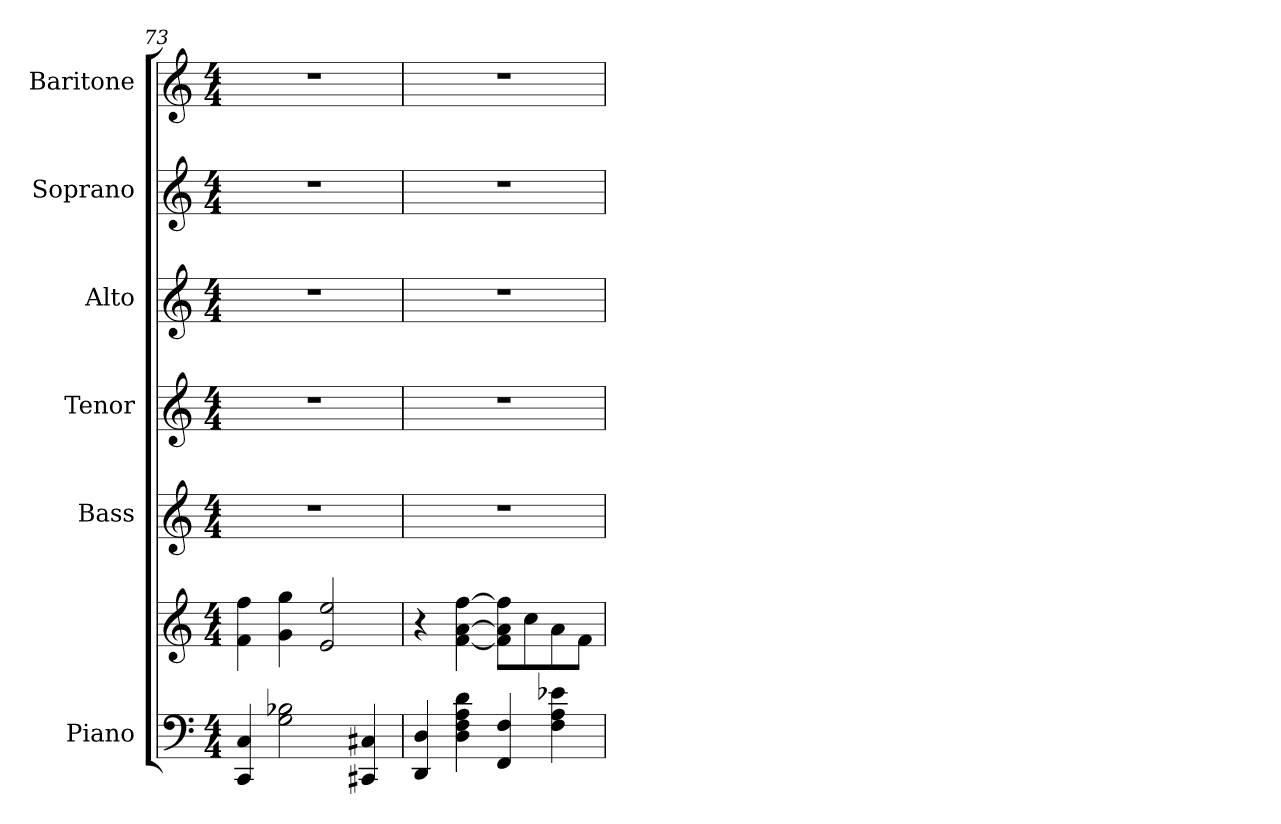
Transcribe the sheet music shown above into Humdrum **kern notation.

**kern	**kern	**kern	**kern	**kern	**kern	**kern
*part6	*part6	*part5	*part4	*part3	*part2	*part1
*staff7	*staff6	*staff5	*staff4	*staff3	*staff2	*staff1
*I"Piano	*	*I"Bass	*I"Tenor	*I"Alto	*I"Soprano	*I"Baritone
*	*	*I'B	*I'T	*I'A	*I'S	*
*clefF4	*clefG2	*clefG2	*clefG2	*clefG2	*clefG2	*clefG2
*k[]	*k[]	*k[]	*k[]	*k[]	*k[]	*k[]
*M4/4	*M4/4	*M4/4	*M4/4	*M4/4	*M4/4	*M4/4
=73	=73	=73	=73	=73	=73	=73
*	*^	*	*	*	*	*
4CC/ 4C/	4f\ 4ff\	2ryy	1r	1r	1r	1r	1r
2G\ 2B-X\	4g\ 4gg\	.	.	.	.	.	.
.	2e/ 2ee/	2ryy	.	.	.	.	.
4CC#X/ 4C#X/	.	.	.	.	.	.	.
=74	=74	=74	=74	=74	=74	=74	=74
4DD/ 4D/	4r	2ryy	1r	1r	1r	1r	1r
4D\ 4F\ 4A\ 4d\	[4f\ [4a\ [4ff\	.	.	.	.	.	.
4FF/ 4F/	8f\] 8a\] 8ff\]L	2ryy	.	.	.	.	.
.	8cc\	.	.	.	.	.	.
4F\ 4A\ 4e-X\	8a\	.	.	.	.	.	.
.	8f\J	.	.	.	.	.	.
*	*v	*v	*	*	*	*	*
=	=	=	=	=	=	=
*-	*-	*-	*-	*-	*-	*-
